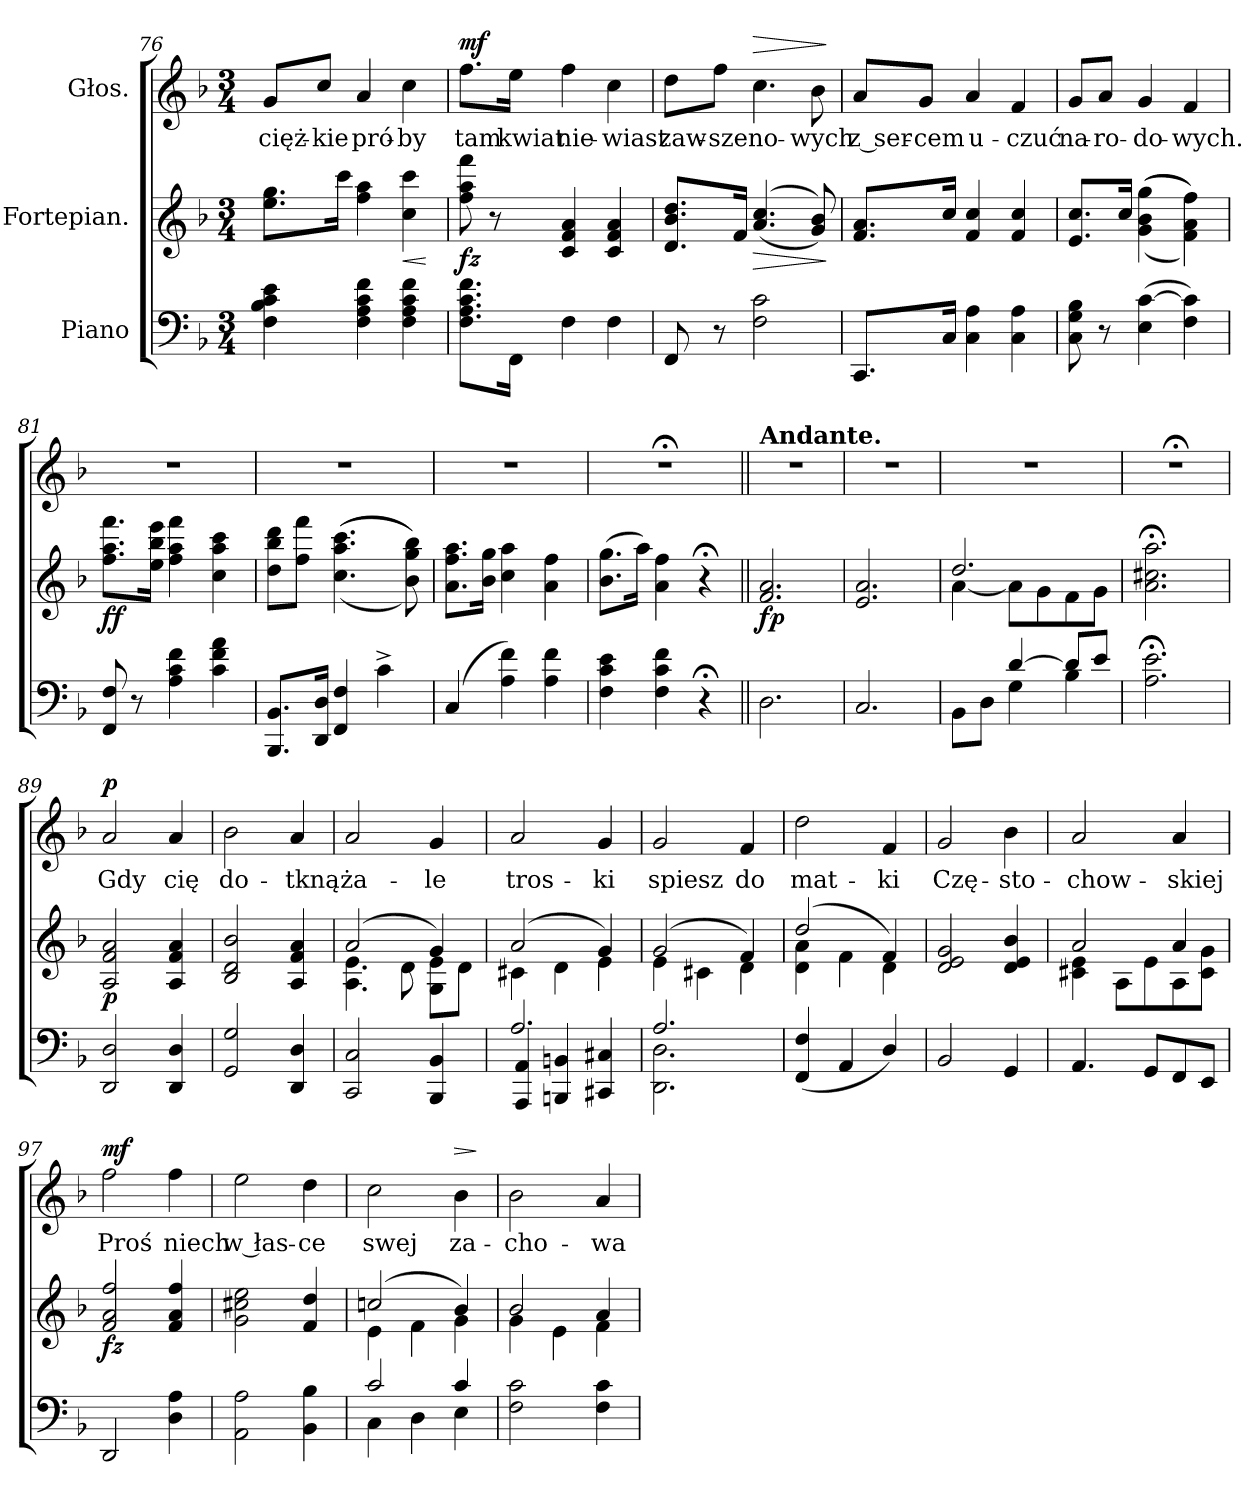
**kern	**kern	**dynam	**kern	**text	**dynam
*part3	*part2	*part2	*part1	*part1	*part1
*staff3	*staff2	*staff2	*staff1	*staff1	*staff1
*I"Piano	*I"Fortepian.	*	*I"Głos.	*	*
*clefF4	*clefG2	*	*clefG2	*	*
*k[b-]	*k[b-]	*	*k[b-]	*	*
*M3/4	*M3/4	*	*M3/4	*	*
=76	=76	=76	=76	=76	=76
4F\ 4B-\ 4c\ 4e\	8.ee\ 8.gg\L	.	8g/L	cięż-	.
.	.	.	8cc/J	-kie	.
.	16ccc\Jk	.	.	.	.
4F\ 4A\ 4c\ 4f\	4ff\ 4aa\	.	4a/	pró-	.
!	!	!LO:HP:b	!	!	!
4F\ 4A\ 4c\ 4f\	4cc\ 4ccc\	<	4cc\	-by	.
.	.	[	.	.	.
=77	=77	=77	=77	=77	=77
!	!	!	!	!	!LO:DY:a
8.F\ 8.A\ 8.c\ 8.f\L	8ff\ 8aa\ 8fff\	fz	8.ff\L	tam	mf
.	8r	.	.	.	.
16FF\Jk	.	.	16ee\Jk	kwiat	.
4F\	4c/ 4f/ 4a/	.	4ff\	nie-	.
4F\	4c/ 4f/ 4a/	.	4cc\	-wiast	.
=78	=78	=78	=78	=78	=78
8FF/	8.d/ 8.b-/ 8.dd/L	.	8dd\L	zaw-	.
8r	.	.	8ff\J	-sze	.
.	16f/Jk	.	.	.	.
!	!	!LO:HP:b	!	!	!LO:HP:a
2F\ 2c\	(<(>4.a/ 4.cc/	>	4.cc\	no-	>
.	8g/ 8b-/))	.	8b-\	-wych	.
.	.	]	.	.	]
=79	=79	=79	=79	=79	=79
8.CC/L	8.f/ 8.a/L	.	8a/L	z ser-	.
.	.	.	8g/J	-cem	.
16C/Jk	16cc/Jk	.	.	.	.
4C\ 4A\	4f/ 4cc/	.	4a/	u-	.
4C\ 4A\	4f/ 4cc/	.	4f/	-czuć	.
=80	=80	=80	=80	=80	=80
8C\ 8G\ 8B-\	8.e/ 8.cc/L	.	8g/L	na-	.
8r	.	.	8a/J	-ro-	.
.	16cc/Jk	.	.	.	.
(<4E\ [4c\	(>(>(<4g\ 4b-\ 4gg\	.	4g/	-do-	.
4F\ 4c]\)	4f\ 4a\ 4ff\)))	.	4f/	-wych.	.
=81	=81	=81	=81	=81	=81
8FF/ 8F/	8.ff\ 8.aa\ 8.fff\L	ff	2.r	.	.
8r	.	.	.	.	.
.	16ee\ 16bb-\ 16eee\Jk	.	.	.	.
4A\ 4c\ 4f\	4ff\ 4aa\ 4fff\	.	.	.	.
4c\ 4f\ 4a\	4cc\ 4aa\ 4ccc\	.	.	.	.
=82	=82	=82	=82	=82	=82
8.BBB-/ 8.BB-/L	8dd\ 8bb-\ 8ddd\L	.	2.r	.	.
.	8ff\ 8fff\J	.	.	.	.
16DD/ 16D/Jk	.	.	.	.	.
4FF/ 4F/	(>(>(<4.cc\ 4.aa\ 4.ccc\	.	.	.	.
4c^\	.	.	.	.	.
.	8b-\ 8gg\ 8bb-\)))	.	.	.	.
=83	=83	=83	=83	=83	=83
(4C/	8.a\ 8.ff\ 8.aa\L	.	2.r	.	.
.	16b-\ 16gg\Jk	.	.	.	.
4A\ 4f\)	4cc\ 4aa\	.	.	.	.
4A\ 4f\	4a\ 4ff\	.	.	.	.
=84	=84	=84	=84	=84	=84
4F\ 4c\ 4e\	(8.b-\ 8.gg\L	.	2.r;<	.	.
.	16aa\Jk)	.	.	.	.
4F\ 4c\ 4f\	4a\ 4ff\	.	.	.	.
4r;<	4r;<	.	.	.	.
=85||	=85||	=85||	=85||	=85||	=85||
!	!	!	!LO:TX:a:B:t=Andante.	!	!
2.D\	2.f/ 2.a/	fp	2.r	.	.
=86	=86	=86	=86	=86	=86
2.C/	2.e/ 2.a/	.	2.r	.	.
=87	=87	=87	=87	=87	=87
*^	*^	*	*	*	*
4ryy	8BB-\L	2.dd/	[4a\	.	2.r	.	.
.	8D\J	.	.	.	.	.	.
[4d/	4G\	.	8a\L]	.	.	.	.
.	.	.	8g\	.	.	.	.
8d/L]	4B-\	.	8f\	.	.	.	.
8e/J	.	.	8g\J	.	.	.	.
*v	*v	*	*	*	*	*	*
*	*v	*v	*	*	*	*
=88	=88	=88	=88	=88	=88
2.A;<\ 2.e;<\	2.a;<\ 2.cc#X;<\ 2.aa;<\	.	2.r;<	.	.
=89	=89	=89	=89	=89	=89
!	!	!	!	!	!LO:DY:a
2DD/ 2D/	2A/ 2f/ 2a/	p	2a/	Gdy	p
4DD/ 4D/	4A/ 4f/ 4a/	.	4a/	cię	.
=90	=90	=90	=90	=90	=90
2GG/ 2G/	2B-/ 2d/ 2b-/	.	2b-\	do-	.
4DD/ 4D/	4A/ 4f/ 4a/	.	4a/	-tkną	.
=91	=91	=91	=91	=91	=91
*	*^	*	*	*	*
2CC/ 2C/	(2a/	4.A\ 4.e\	.	2a/	ża-	.
.	.	8d\	.	.	.	.
4BBB-/ 4BB-/	4g/)	8G\ 8e\L	.	4g/	-le	.
.	.	8d\J	.	.	.	.
=92	=92	=92	=92	=92	=92	=92
*^	*	*	*	*	*	*
2.A/	4AAA/ 4AA/	(2a/	4c#X\	.	2a/	tros-	.
.	4BBBn/ 4BBn/	.	4d\	.	.	.	.
.	4CC#X/ 4C#X/	4g/)	4e\	.	4g/	-ki	.
=93	=93	=93	=93	=93	=93	=93	=93
2.A/	2.DD\ 2.D\	(2g/	4e\	.	2g/	spiesz	.
.	.	.	4c#X\	.	.	.	.
.	.	4f/)	4d\	.	4f/	do	.
*v	*v	*	*	*	*	*	*
=94	=94	=94	=94	=94	=94	=94
(4FF/ 4F/	(2dd/	4d\ 4a\	.	2dd\	mat-	.
4AA/	.	4f\	.	.	.	.
4D/)	4f/)	4d\	.	4f/	-ki	.
=95	=95	=95	=95	=95	=95	=95
!	!LO:TX:t=cresc.	!	!	!	!	!
*	*v	*v	*	*	*	*
2BB-/	2d/ 2e/ 2g/	.	2g/	Czę-	.
4GG/	4d/ 4e/ 4b-/	.	4b-\	-sto-	.
=96	=96	=96	=96	=96	=96
*	*^	*	*	*	*
4.AA/	2a/	4c#X\ 4e\	.	2a/	-chow-	.
.	.	8A\L	.	.	.	.
8GG/L	.	8e\	.	.	.	.
8FF/	4a/	8A\	.	4a/	-skiej	.
8EE/J	.	8c#\ 8g\J	.	.	.	.
=97	=97	=97	=97	=97	=97	=97
!	!	!	!LO:DY:b	!	!	!LO:DY:a
*	*v	*v	*	*	*	*
2DD/	2f/ 2a/ 2ff/	fz	2ff\	Proś	mf
4D\ 4A\	4f/ 4a/ 4ff/	.	4ff\	niech	.
=98	=98	=98	=98	=98	=98
2AA\ 2A\	2g\ 2cc#X\ 2ee\	.	2ee\	w łas-	.
4BB-\ 4B-\	4f/ 4dd/	.	4dd\	-ce	.
=99	=99	=99	=99	=99	=99
*^	*^	*	*	*	*
2c/	4C\	(2ccn/	4e\	.	2cc\	swej	.
.	4D\	.	4f\	.	.	.	.
!	!	!	!	!	!	!	!LO:HP:a
4c/	4E\	4b-/)	4g\	.	4b-\	za-	>
*v	*v	*	*	*	*	*	*
*	*v	*v	*	*	*	*
.	.	.	.	.	]
=100	=100	=100	=100	=100	=100
*	*^	*	*	*	*
2F\ 2c\	2b-/	4g\	.	2b-\	-cho-	.
.	.	4e\	.	.	.	.
4F\ 4c\	4a/	4f\	.	4a/	-wa	.
*	*v	*v	*	*	*	*
=	=	=	=	=	=
*-	*-	*-	*-	*-	*-
